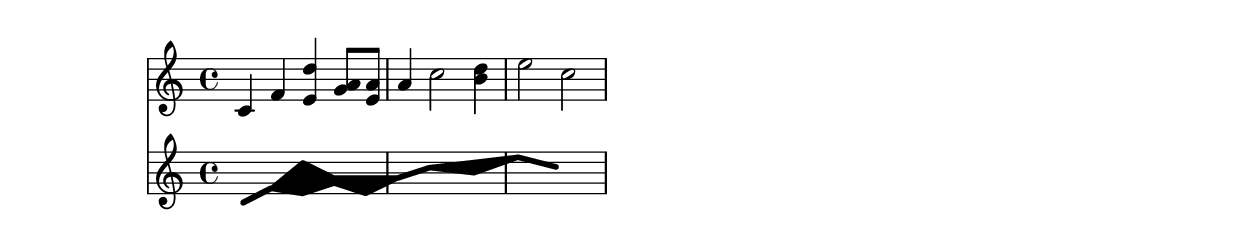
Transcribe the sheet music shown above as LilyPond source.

%% DO NOT EDIT this file manually; it is automatically
%% generated from LSR http://lsr.dsi.unimi.it
%% Make any changes in LSR itself, or in Documentation/snippets/new/ ,
%% and then run scripts/auxiliar/makelsr.py
%%
%% This file is in the public domain.
\version "2.14.0"

\header {
  lsrtags = "simultaneous-notes, chords, keyboards"

%% Translation of GIT committish: 70f5f30161f7b804a681cd080274bfcdc9f4fe8c
  texidoces = "
Los «clusters» o racimos son un mecanismo para indicar la
interpretación de un ámbito de notas al mismo tiempo.

"
  doctitlees = "Clusters («racimos»)"

  texidoc = "
Clusters are a device to denote that a complete range of notes is to be
played.

"
  doctitle = "Clusters"
} % begin verbatim

fragment = \relative c' {
  c4 f <e d'>4
  <g a>8 <e a> a4 c2 <d b>4
  e2 c
}

<<
  \new Staff \fragment
  \new Staff \makeClusters \fragment
>>

